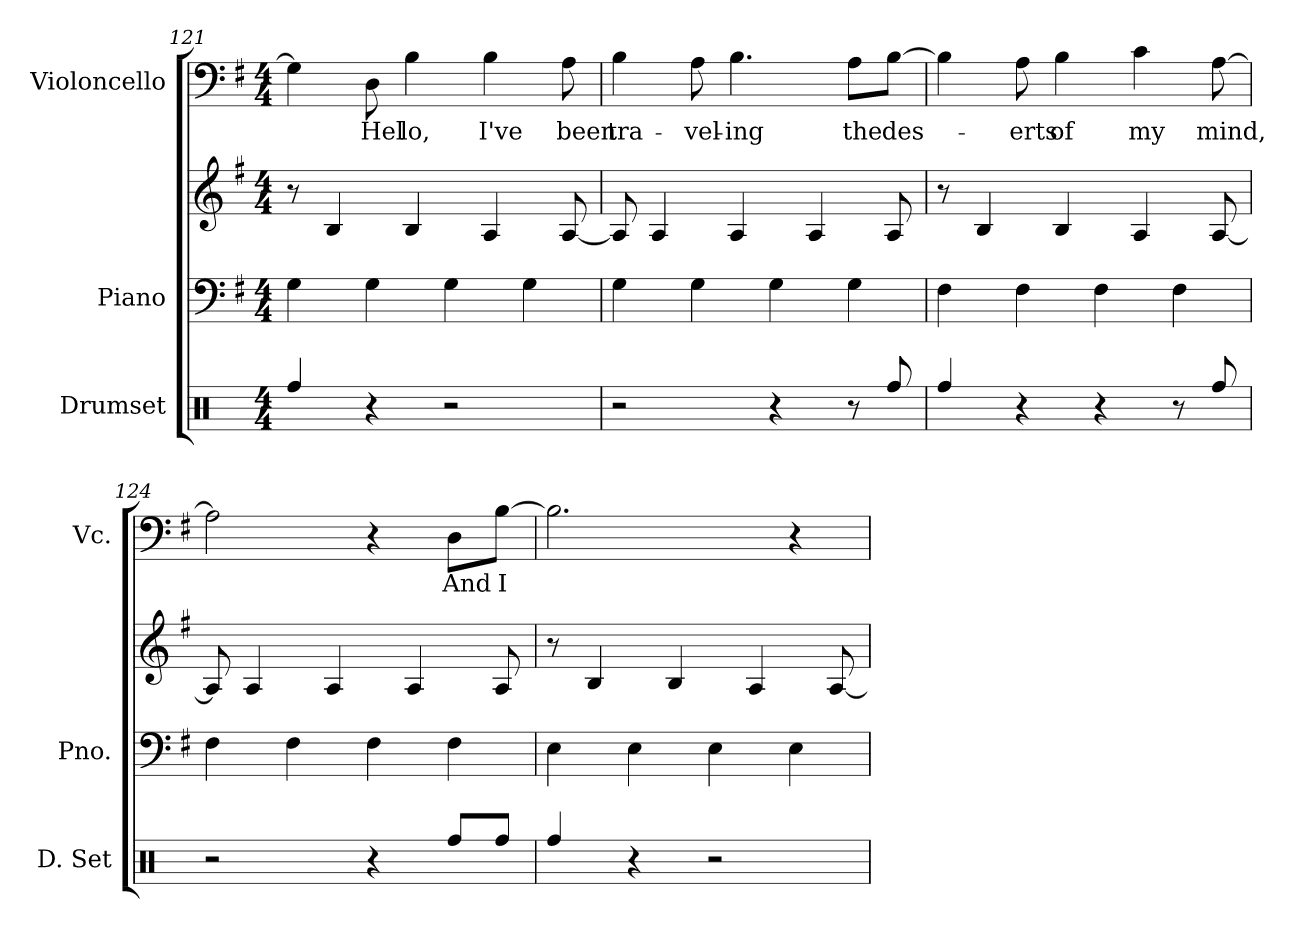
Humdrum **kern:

**kern	**kern	**kern	**kern	**text
*part3	*part2	*part2	*part1	*part1
*staff4	*staff3	*staff2	*staff1	*staff1
*I"Drumset	*I"Piano	*	*I"Violoncello	*
*I'D. Set	*I'Pno.	*	*I'Vc.	*
!!LO:LB:g=z
*clefX	*clefF4	*clefG2	*clefF4	*
*k[]	*k[f#]	*k[f#]	*k[f#]	*
*M4/4	*M4/4	*M4/4	*M4/4	*
=121	=121	=121	=121	=121
4Rff/	4G\	8r	4G\]	.
.	.	4B/	.	.
!	!	!	!	!LO:LY:b
4r	4G\	.	8D\	Hel
!	!	!	!	!LO:LY:b
.	.	4B/	4B\	lo,
2r	4G\	.	.	.
!	!	!	!	!LO:LY:b
.	.	4A/	4B\	I've
.	4G\	.	.	.
!	!	!	!	!LO:LY:b
.	.	[8A/	8A\	been
=122	=122	=122	=122	=122
!	!	!	!	!LO:LY:b
2r	4G\	8A/]	4B\	tra-
.	.	4A/	.	.
!	!	!	!	!LO:LY:b
.	4G\	.	8A\	-vel-
!	!	!	!	!LO:LY:b
.	.	4A/	4.B\	-ing
4r	4G\	.	.	.
.	.	4A/	.	.
!	!	!	!	!LO:LY:b
8r	4G\	.	8A\L	the
!	!	!	!	!LO:LY:b
8Rff/	.	8A/	[8B\J	des-
=123	=123	=123	=123	=123
4Rff/	4F#\	8r	4B\]	.
.	.	4B/	.	.
!	!	!	!	!LO:LY:b
4r	4F#\	.	8A\	-erts
!	!	!	!	!LO:LY:b
.	.	4B/	4B\	of
4r	4F#\	.	.	.
!	!	!	!	!LO:LY:b
.	.	4A/	4c\	my
8r	4F#\	.	.	.
!	!	!	!	!LO:LY:b
8Rff/	.	[8A/	[8A\	mind,
=124	=124	=124	=124	=124
2r	4F#\	8A/]	2A\]	.
.	.	4A/	.	.
.	4F#\	.	.	.
.	.	4A/	.	.
4r	4F#\	.	4r	.
.	.	4A/	.	.
!	!	!	!	!LO:LY:b
8Rff/L	4F#\	.	8D\L	And
!	!	!	!	!LO:LY:b
8Rff/J	.	8A/	[8B\J	I
!!LO:LB:g=z
=125	=125	=125	=125	=125
4Rff/	4E\	8r	2.B\]	.
.	.	4B/	.	.
4r	4E\	.	.	.
.	.	4B/	.	.
2r	4E\	.	.	.
.	.	4A/	.	.
.	4E\	.	4r	.
.	.	[8A/	.	.
=	=	=	=	=
*-	*-	*-	*-	*-
